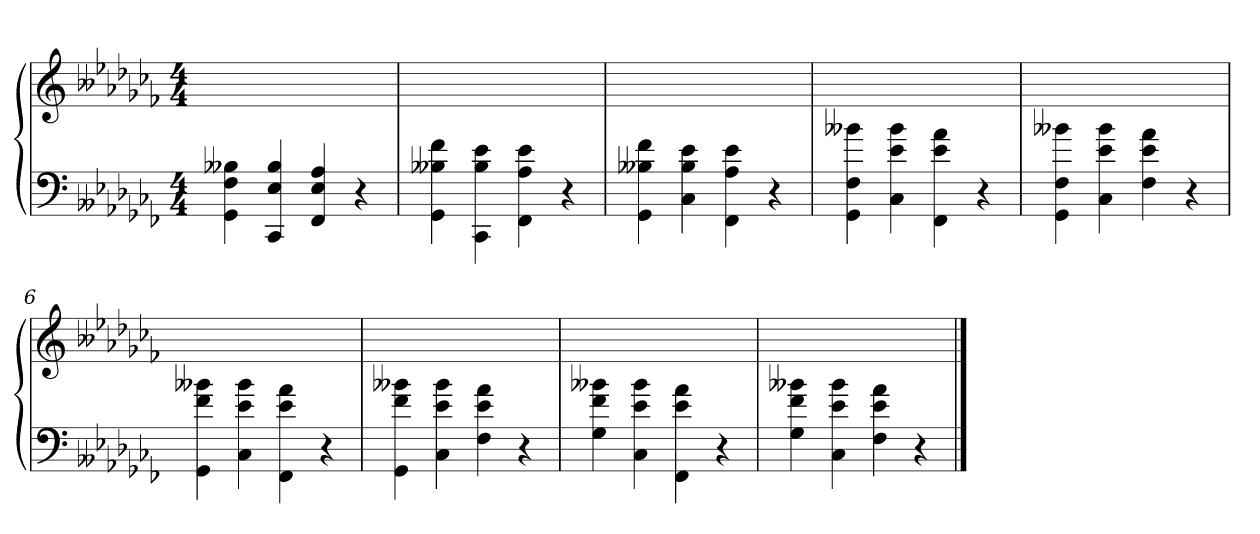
**kern	**kern
*part2	*part1
*staff2	*staff1
*clefF4	*clefG2
*k[b--e-a-d-g-c-f-]	*k[b--e-a-d-g-c-f-]
*F-:	*F-:
*M4/4	*M4/4
*MM60	*MM60
=1	=1
4GG- 4F- 4B--	1ryy
4CC- 4E- 4B--	.
4FF- 4E- 4A-	.
4r	.
=2	=2
4GG- 4B-- 4f-	1ryy
4CC- 4B-- 4e-	.
4FF- 4A- 4e-	.
4r	.
=3	=3
4GG- 4B-- 4f-	1ryy
4C- 4B-- 4e-	.
4FF- 4A- 4e-	.
4r	.
=4	=4
4GG- 4F- 4b--	1ryy
4C- 4e- 4b--	.
4FF- 4e- 4a-	.
4r	.
=5	=5
4GG- 4F- 4b--	1ryy
4C- 4e- 4b--	.
4F- 4e- 4a-	.
4r	.
=6	=6
4GG- 4f- 4b--	1ryy
4C- 4e- 4b--	.
4FF- 4e- 4a-	.
4r	.
=7	=7
4GG- 4f- 4b--	1ryy
4C- 4e- 4b--	.
4F- 4e- 4a-	.
4r	.
=8	=8
4G- 4f- 4b--	1ryy
4C- 4e- 4b--	.
4FF- 4e- 4a-	.
4r	.
=9	=9
4G- 4f- 4b--	1ryy
4C- 4e- 4b--	.
4F- 4e- 4a-	.
4r	.
==	==
*-	*-
